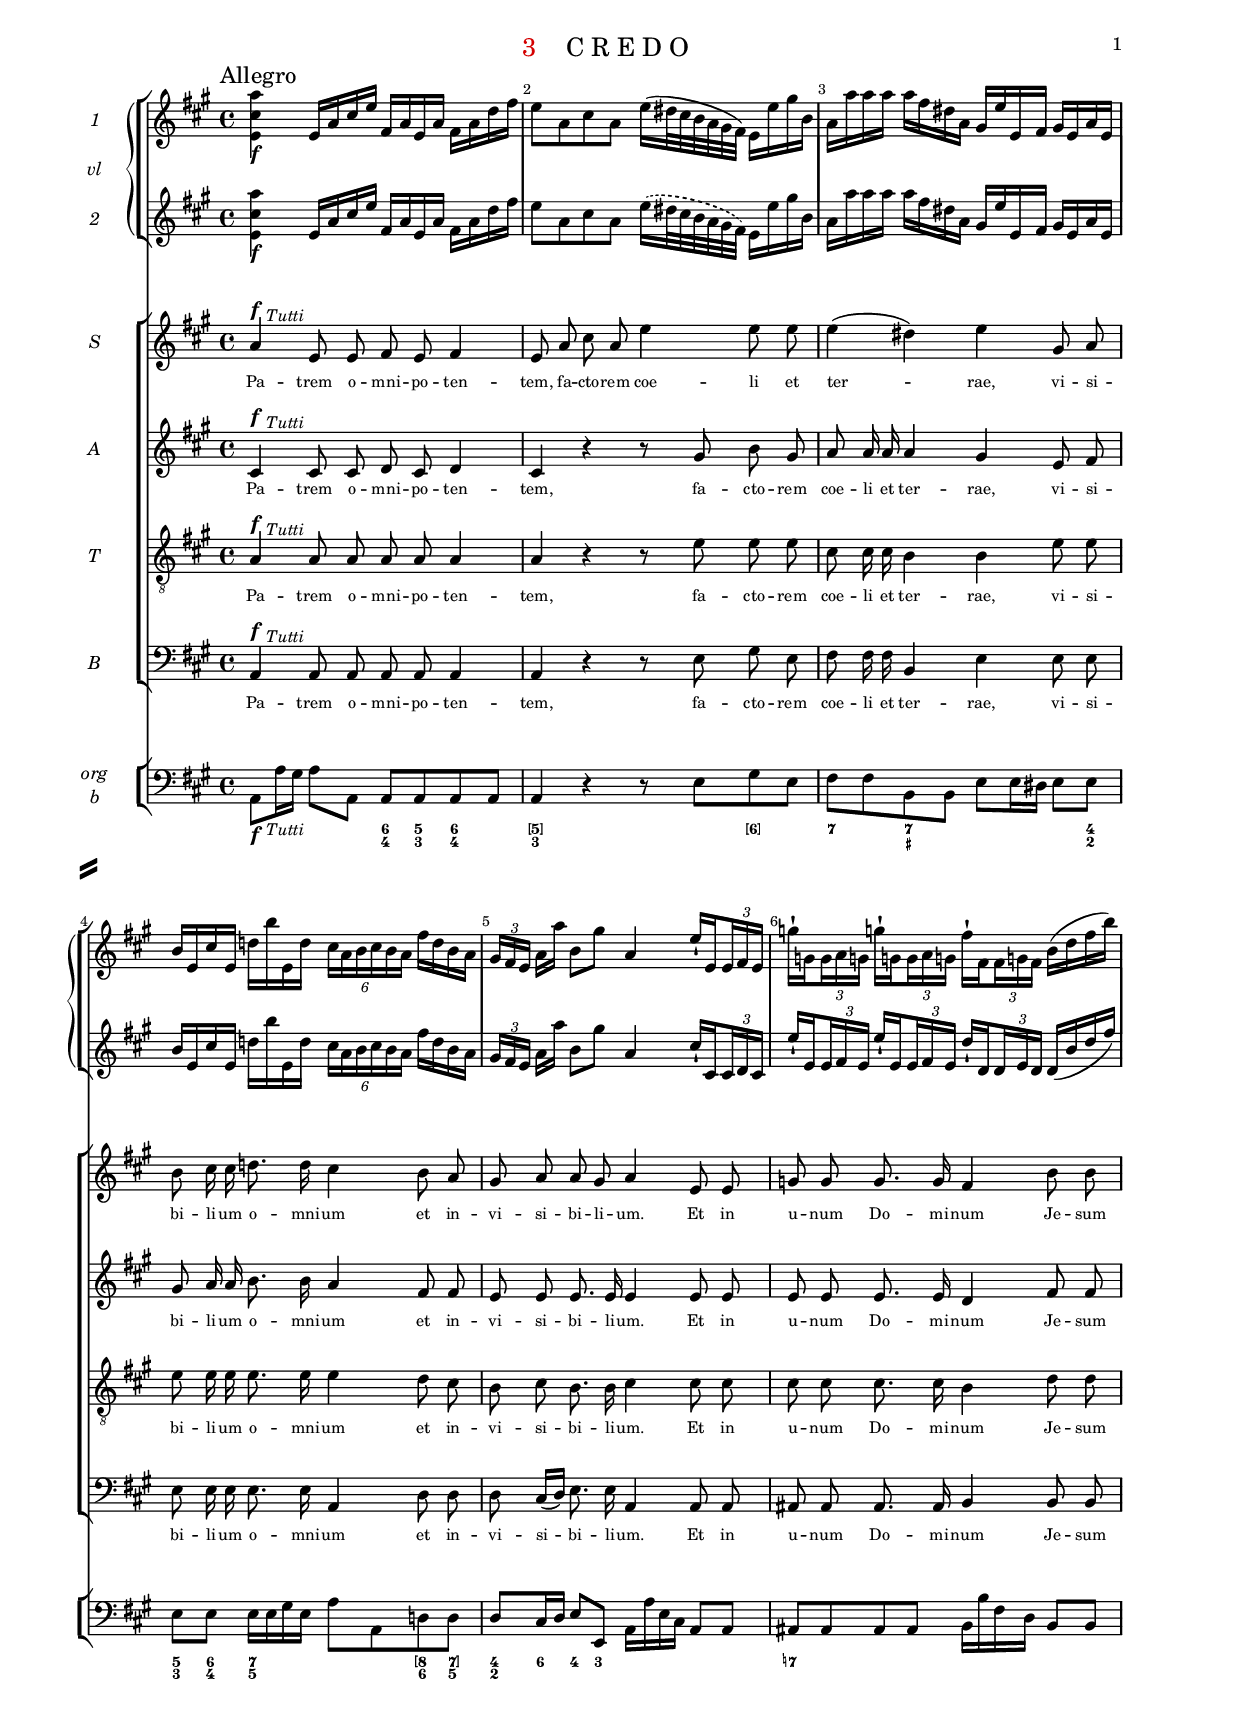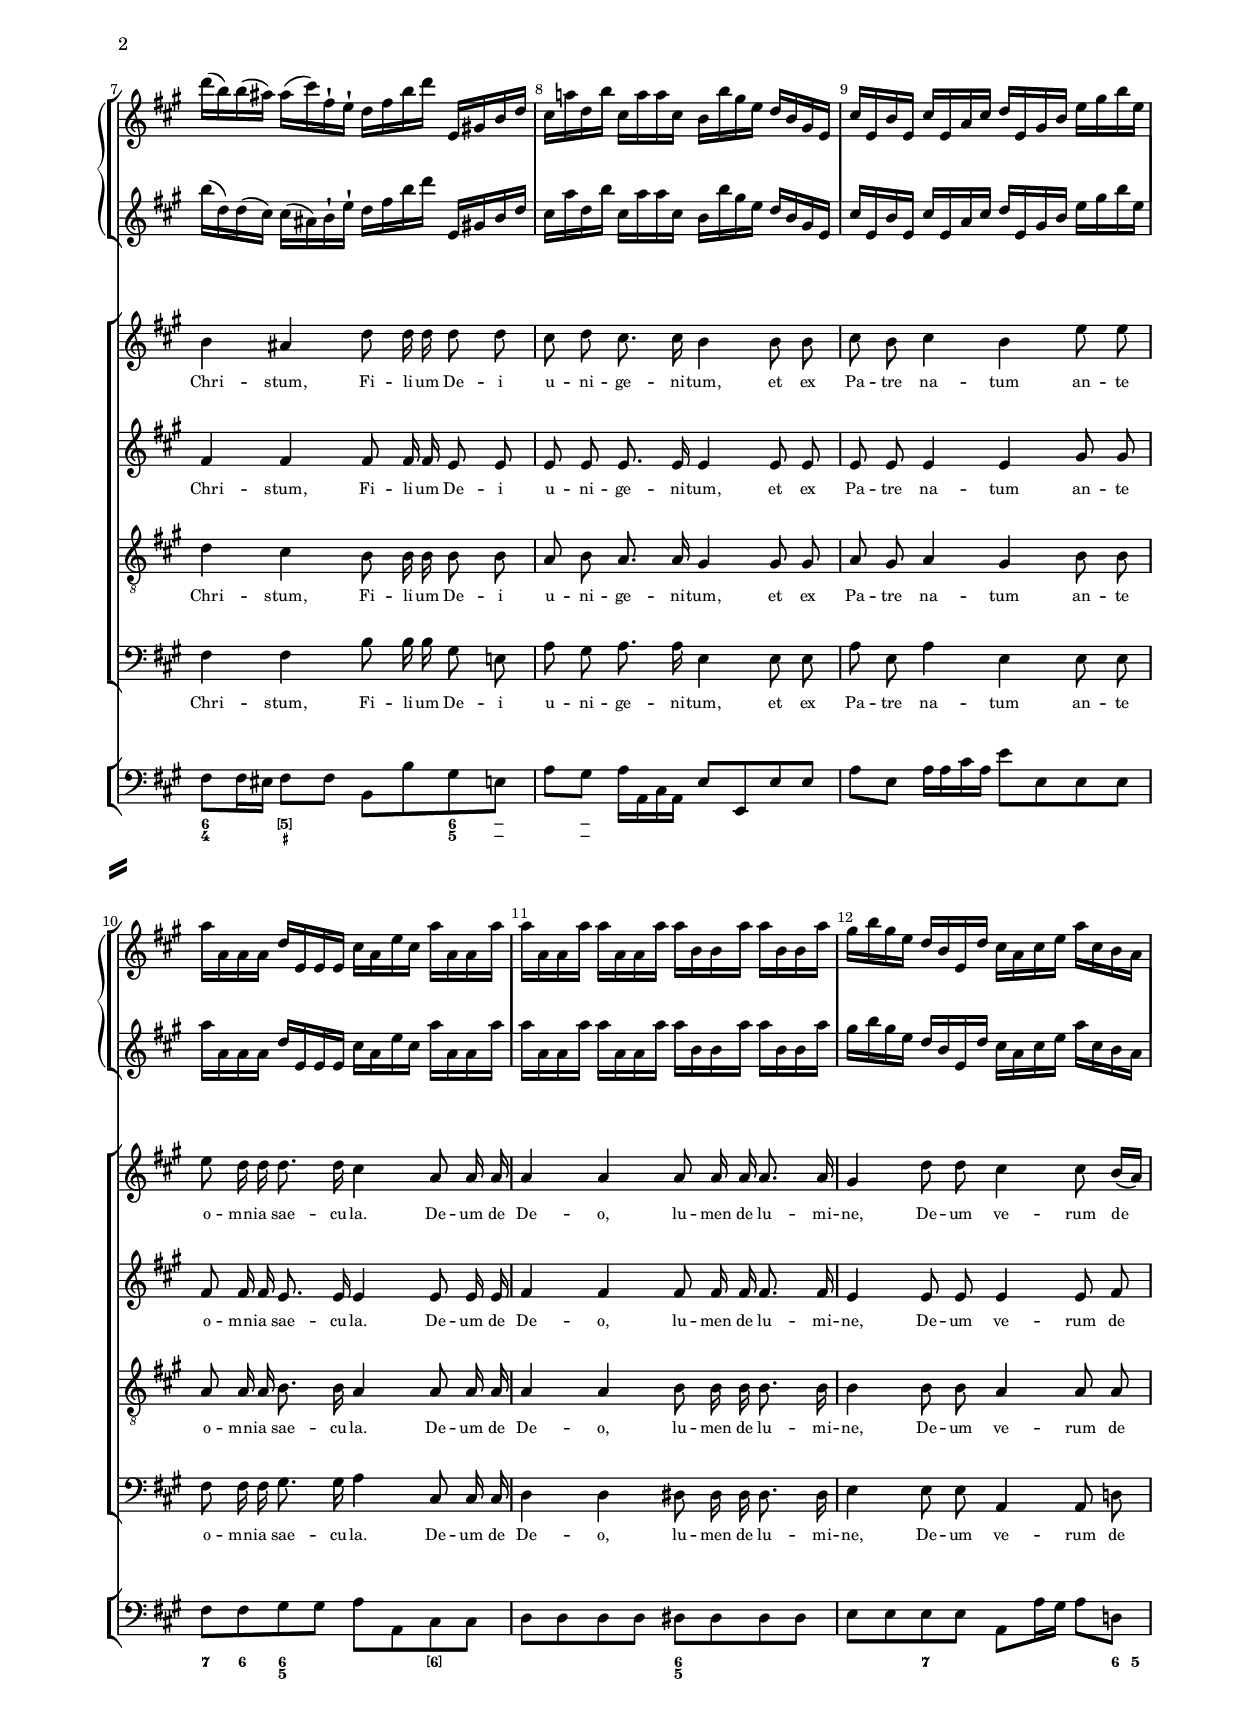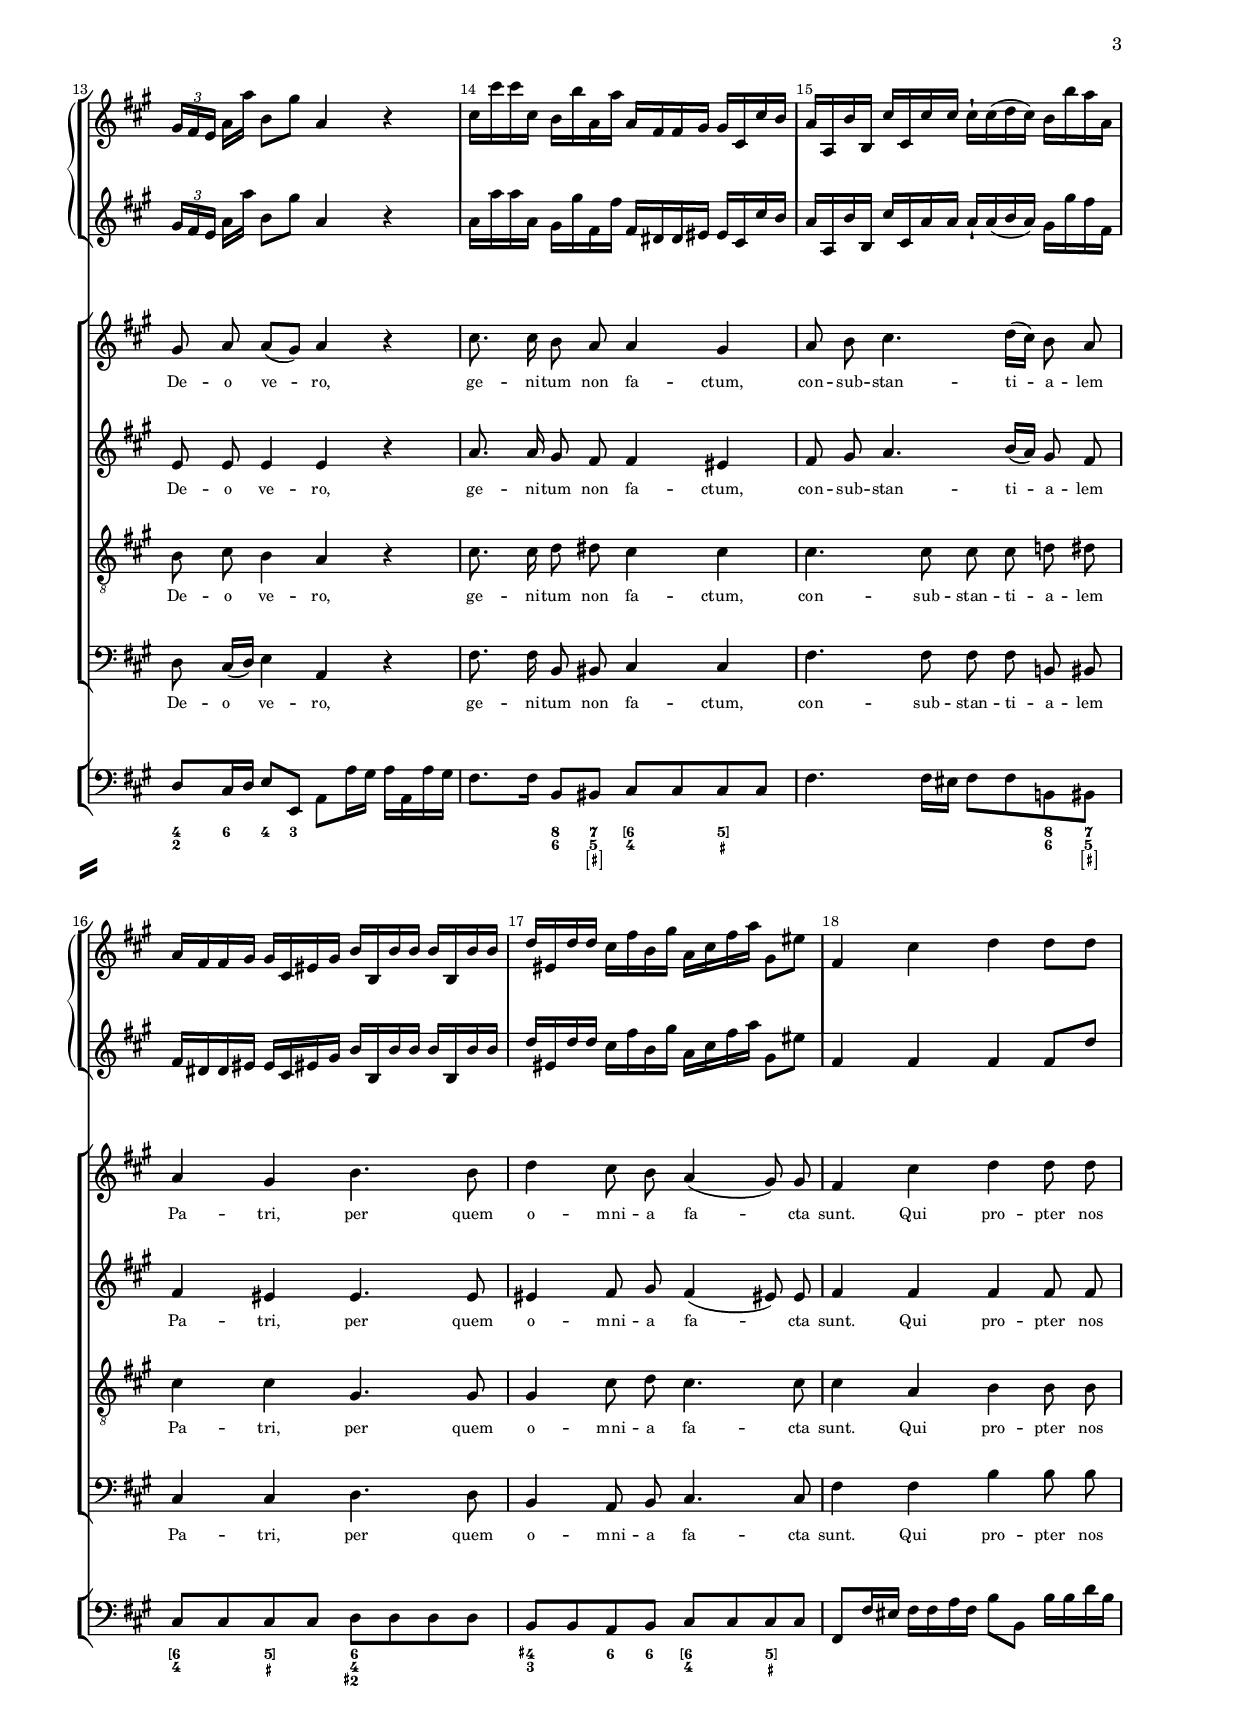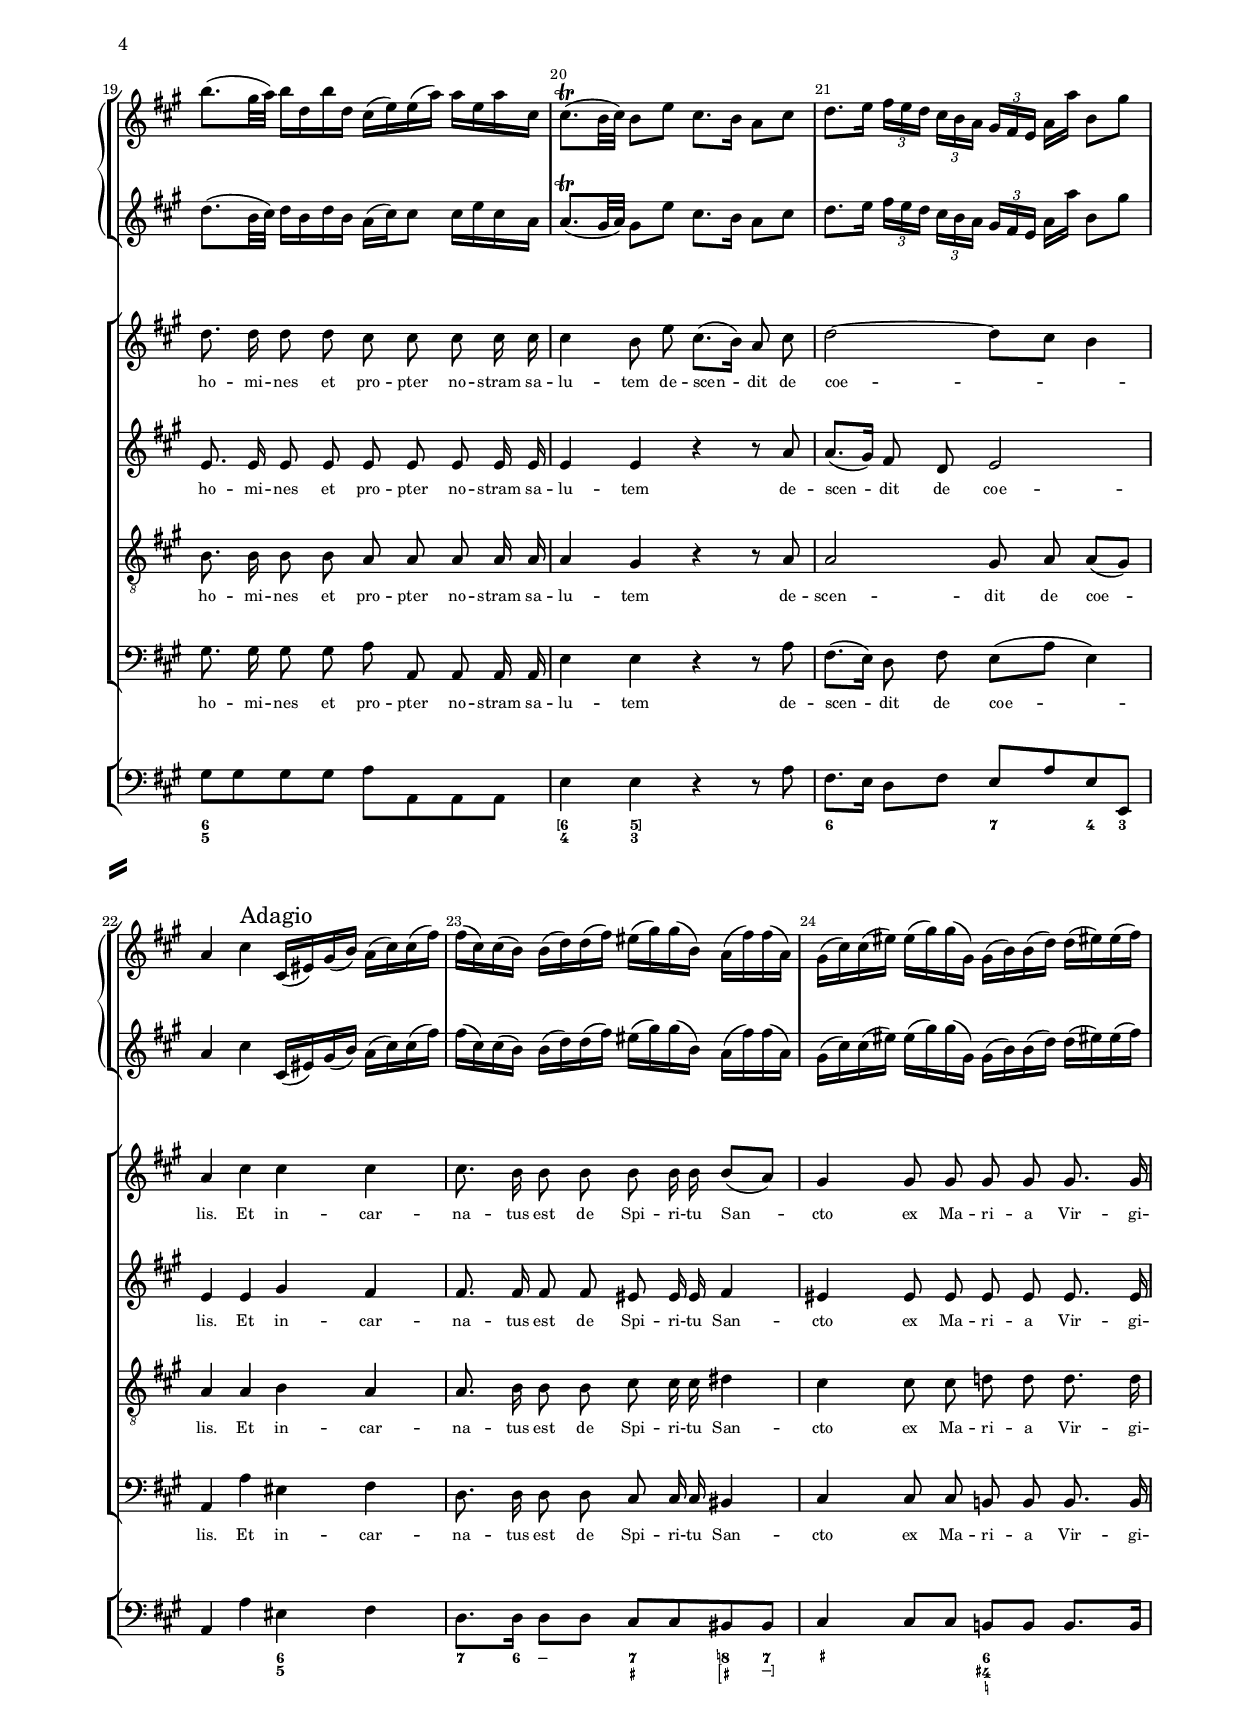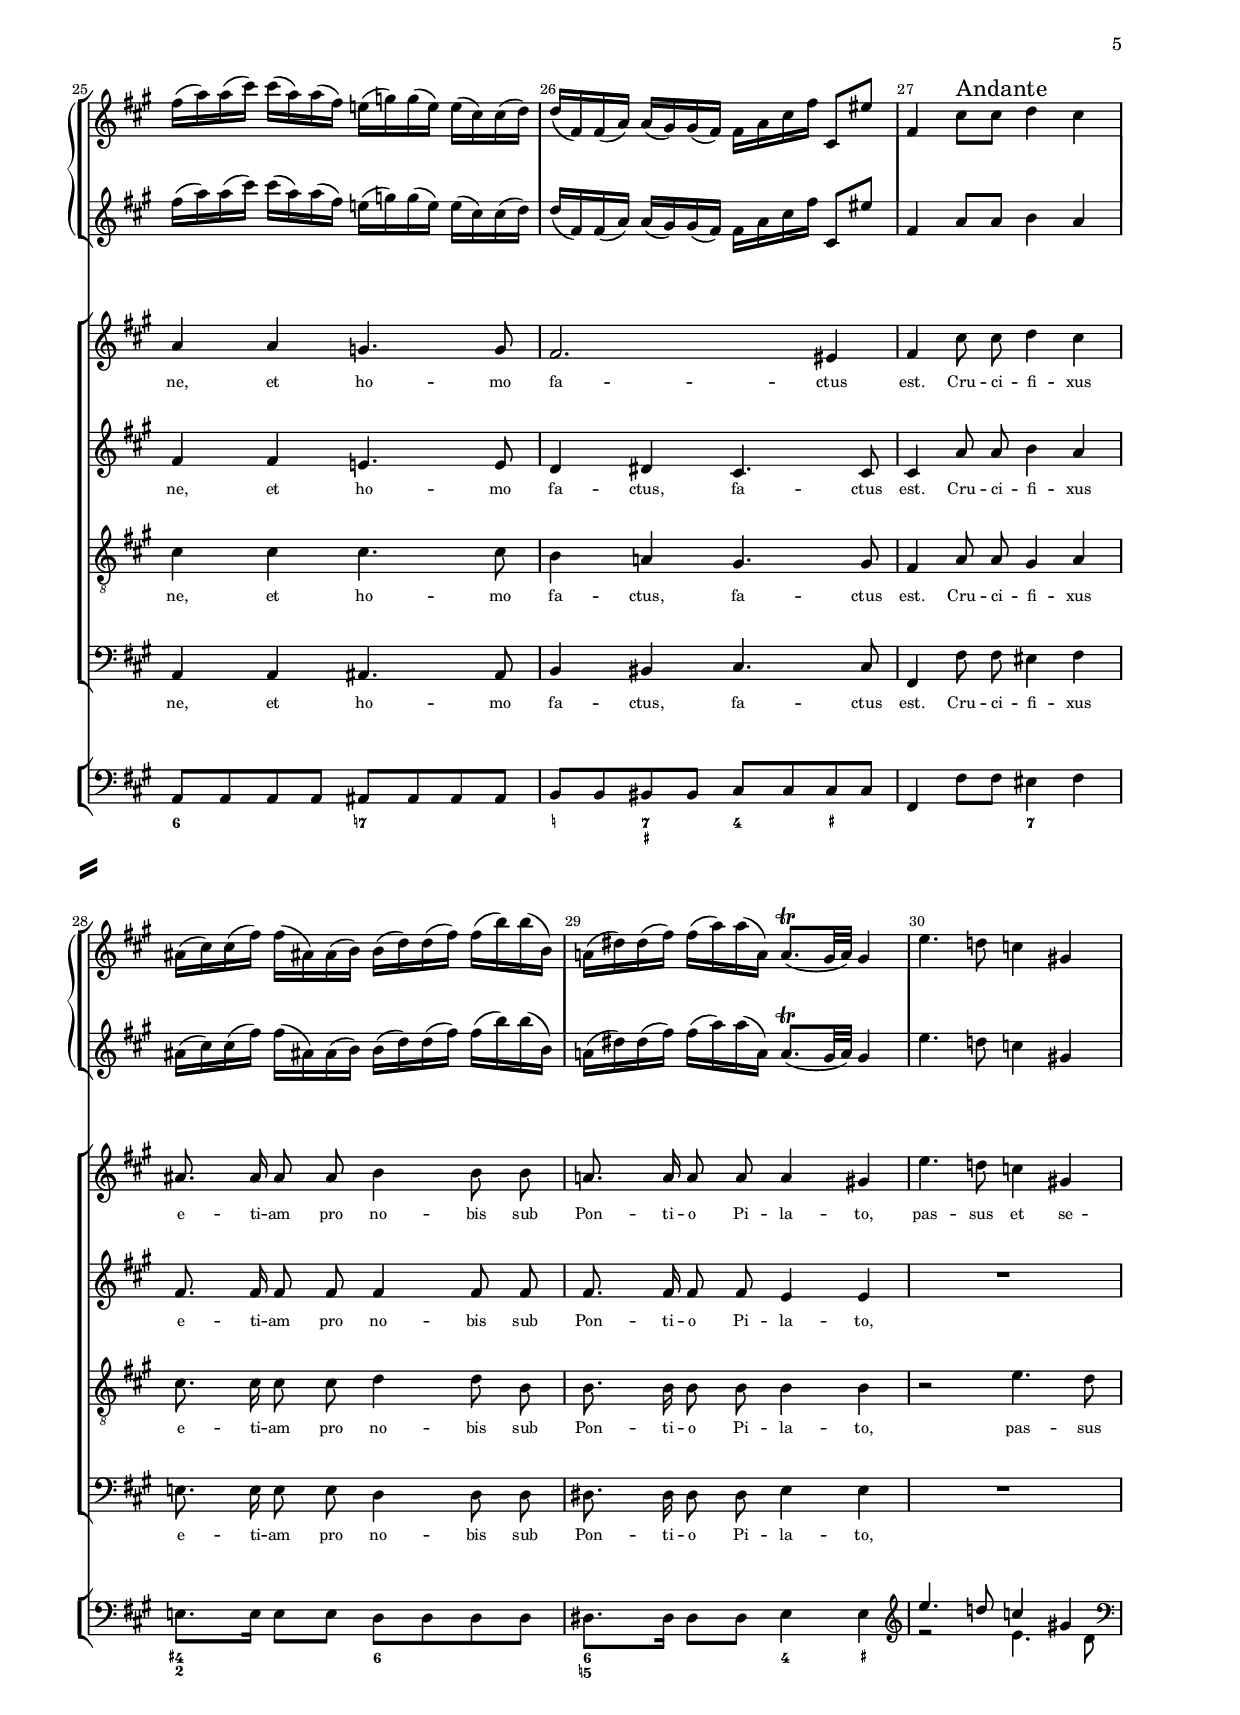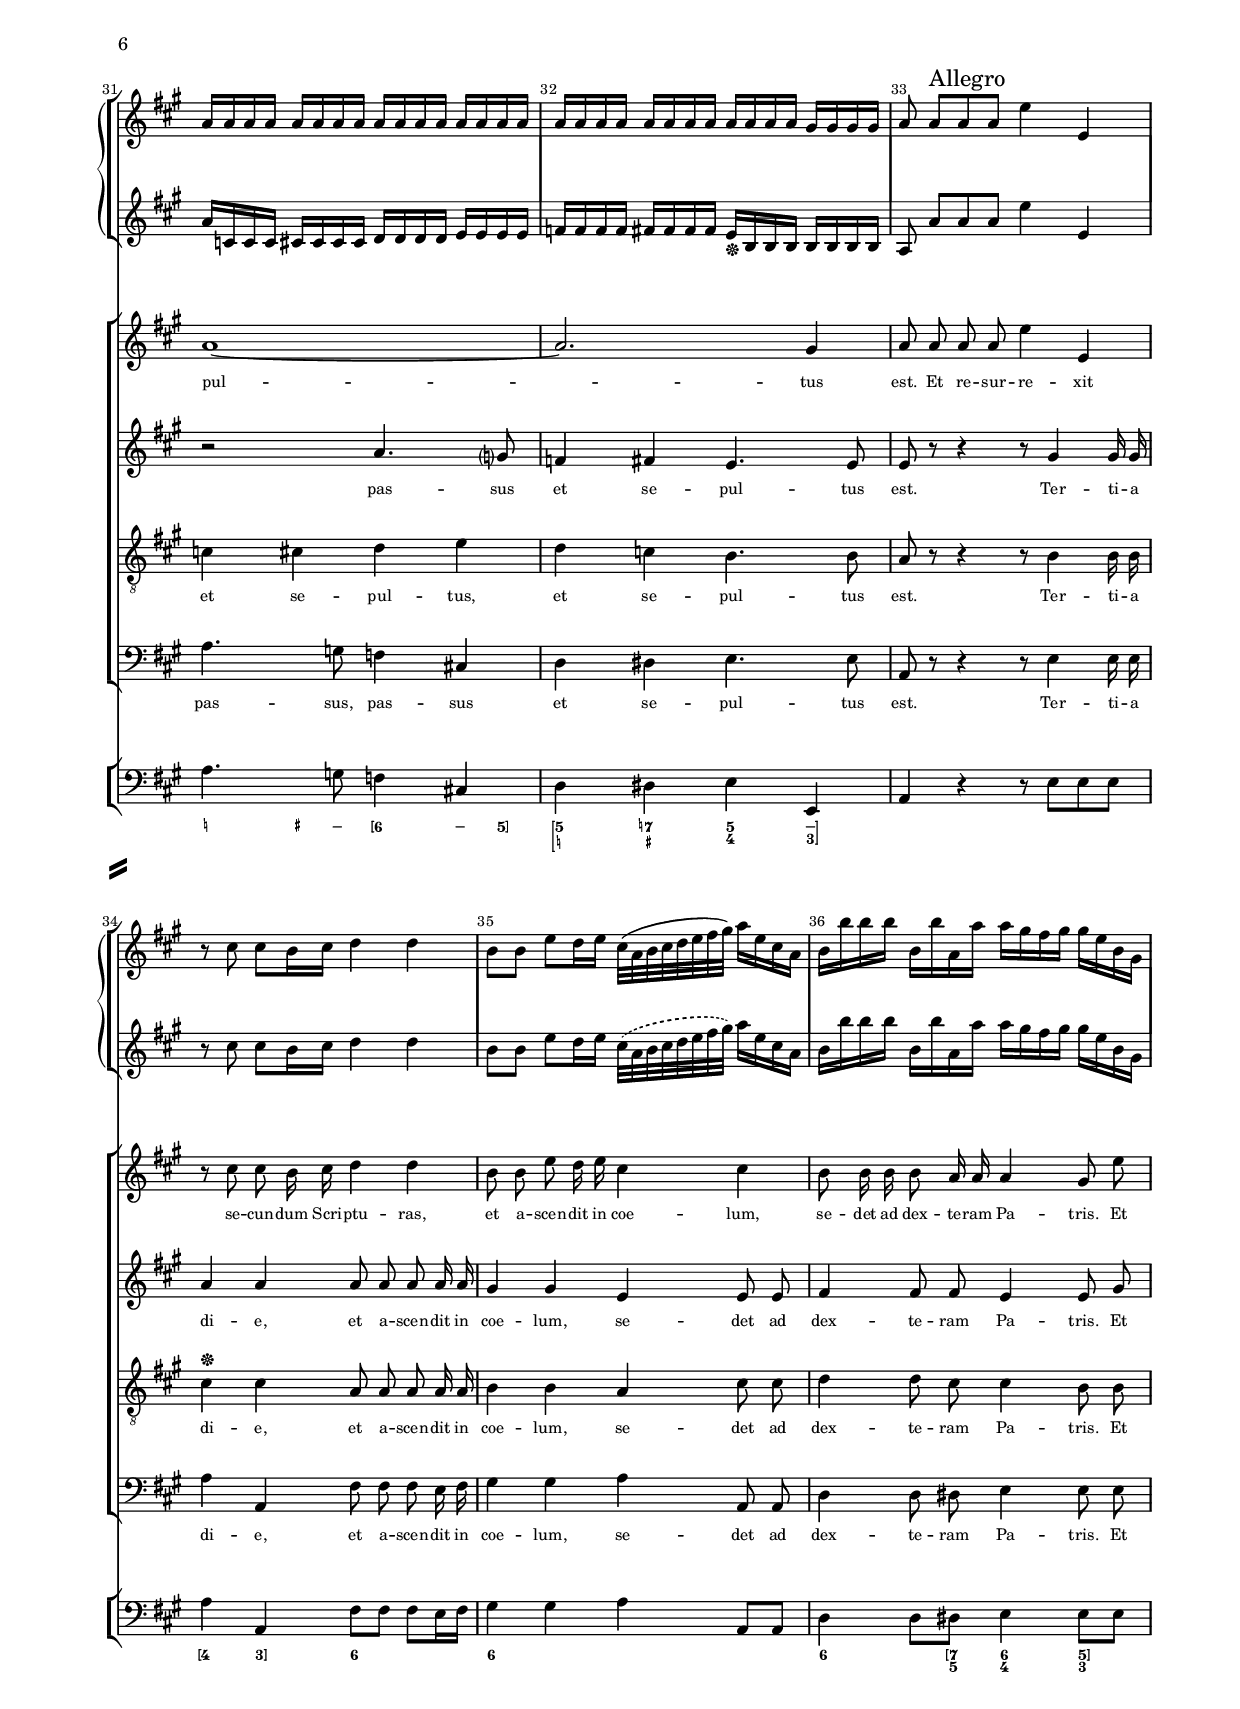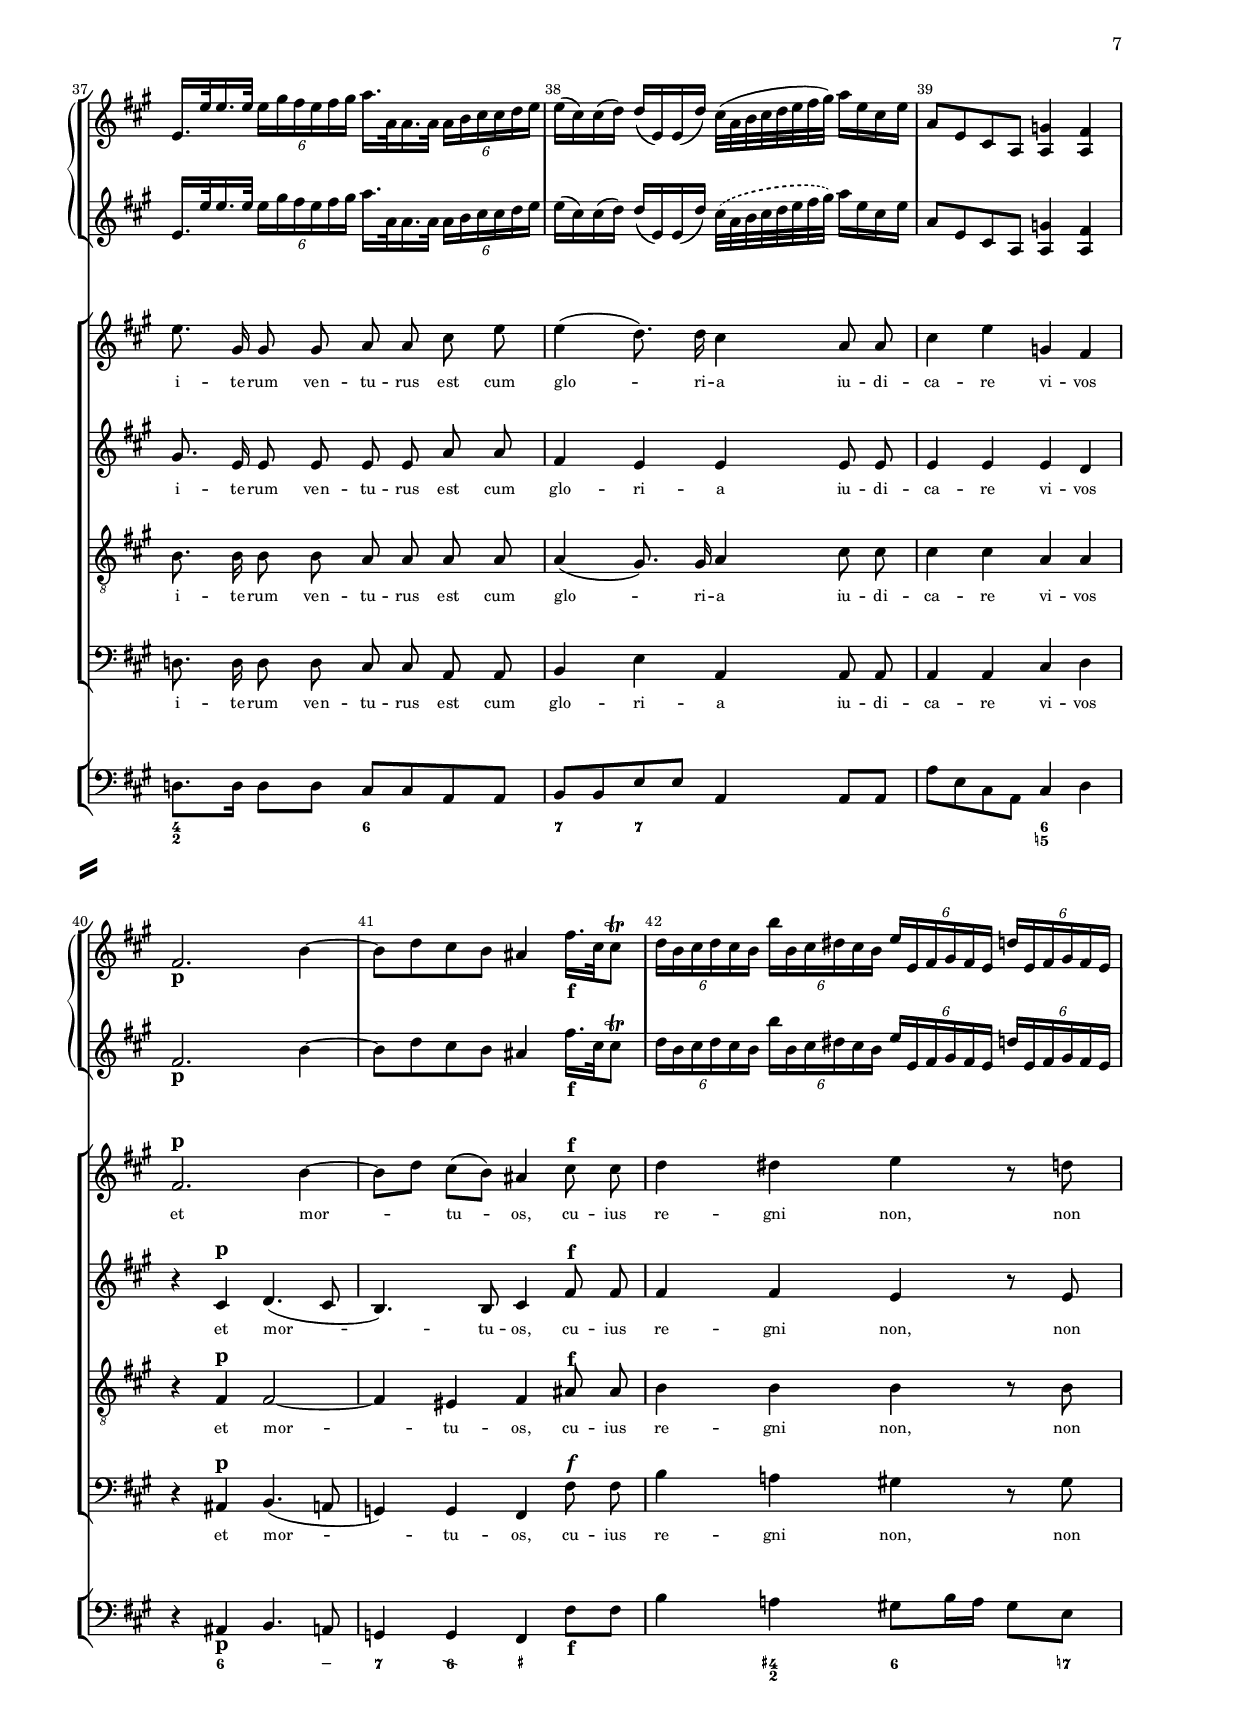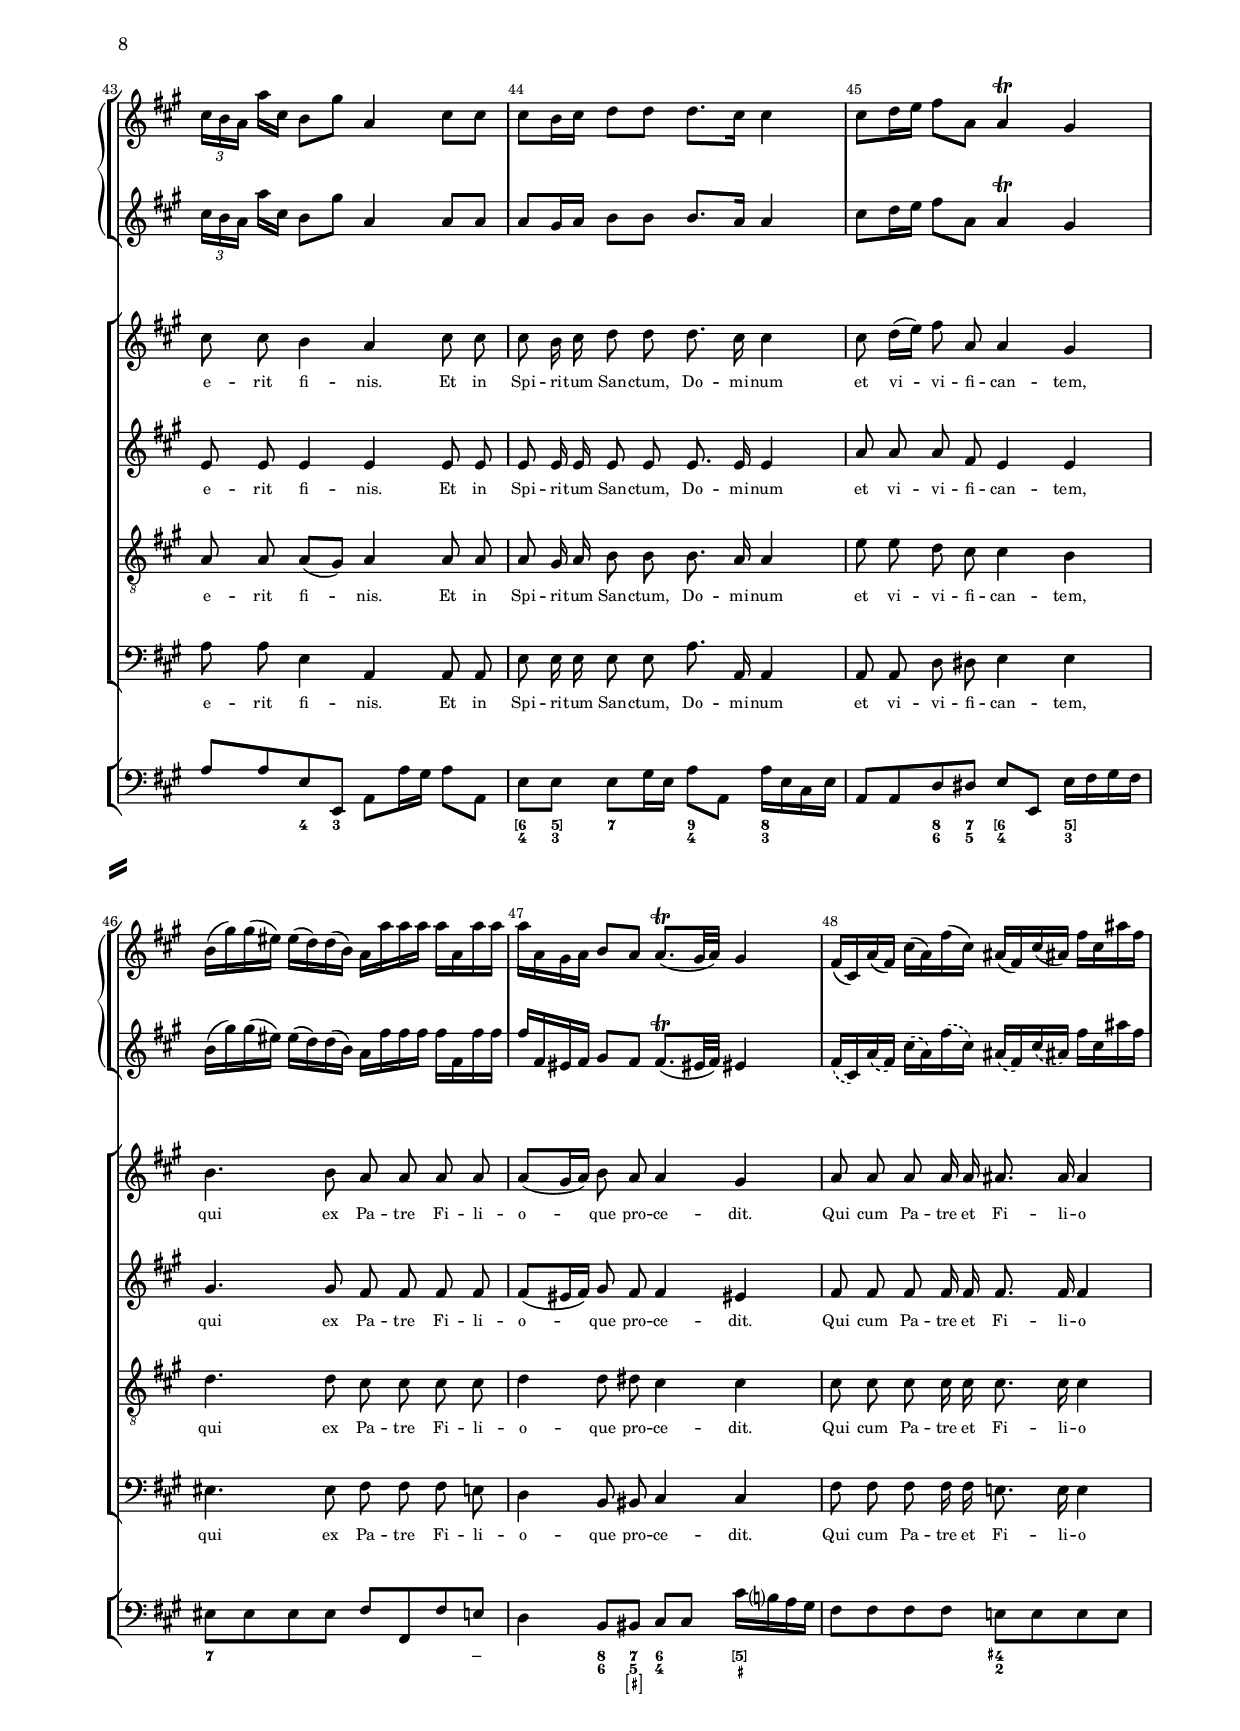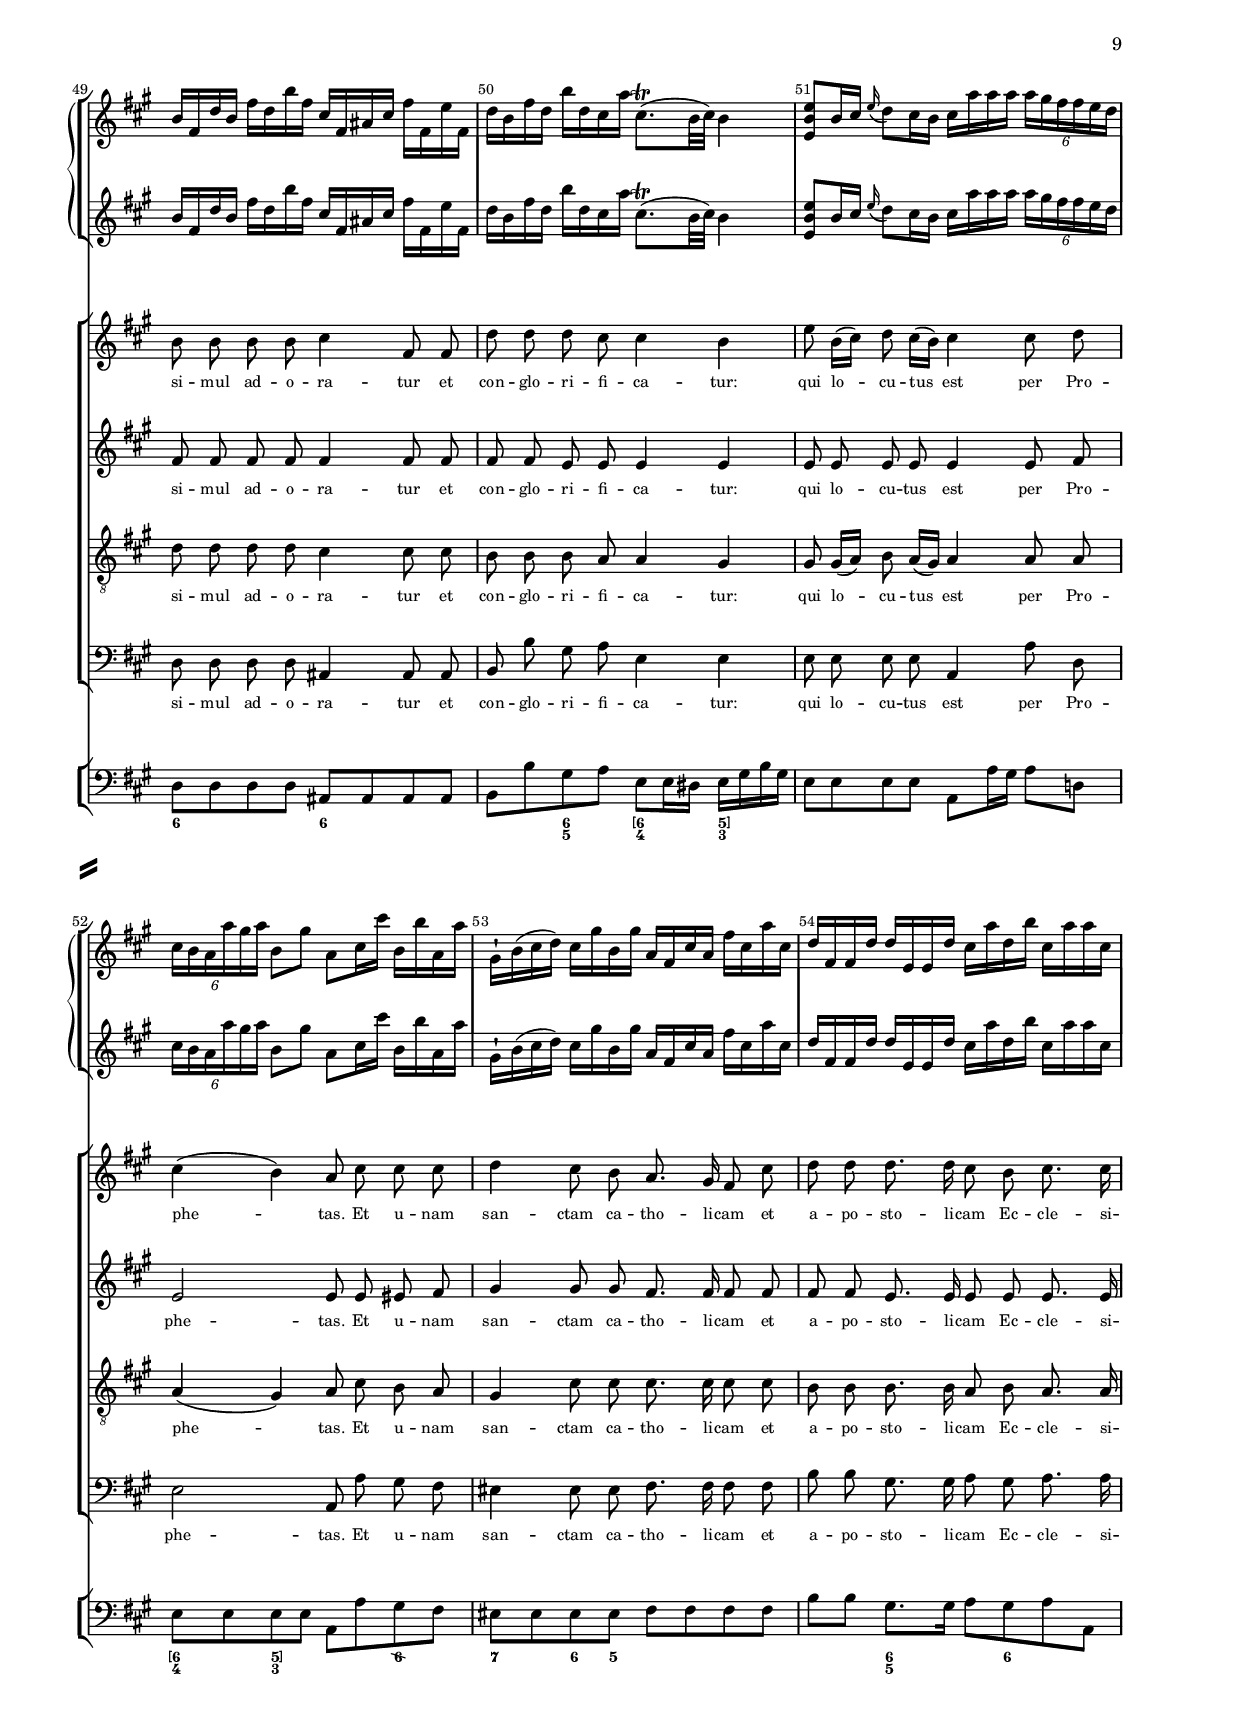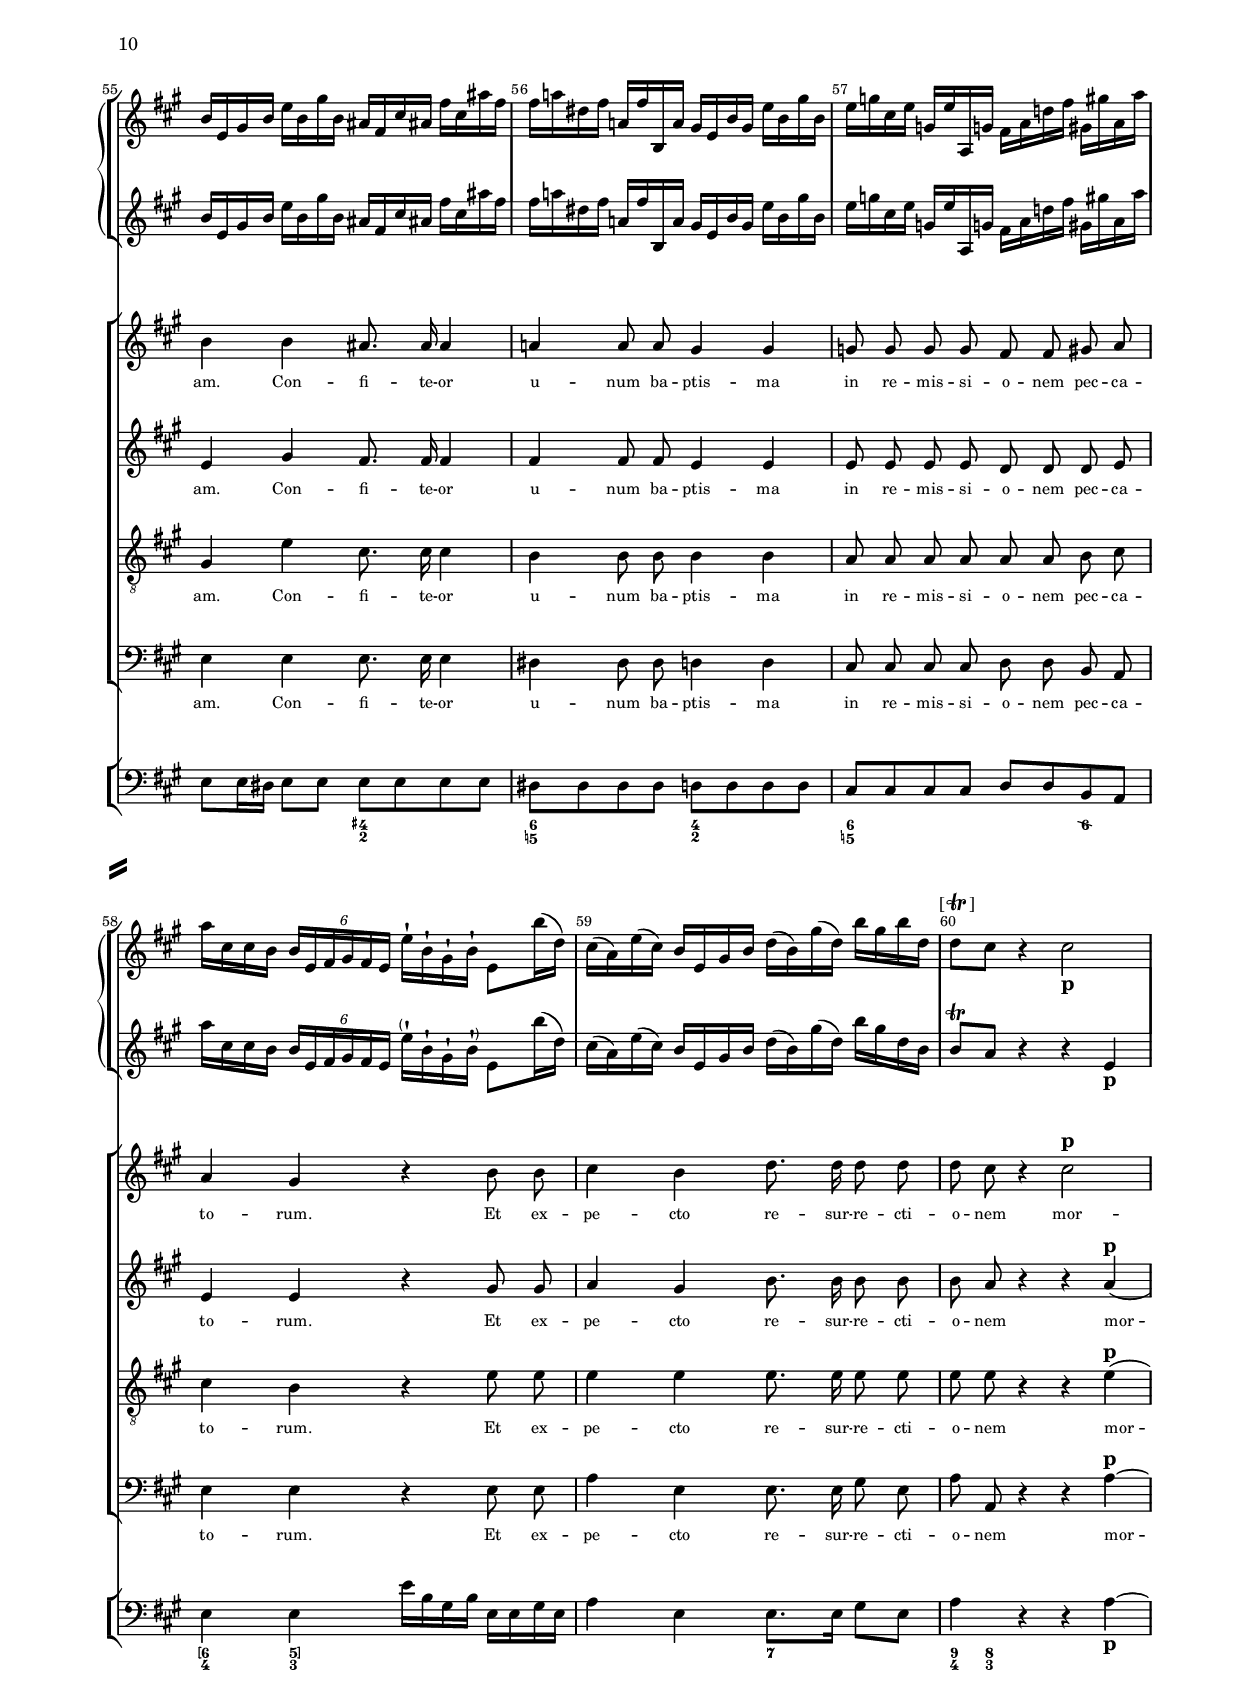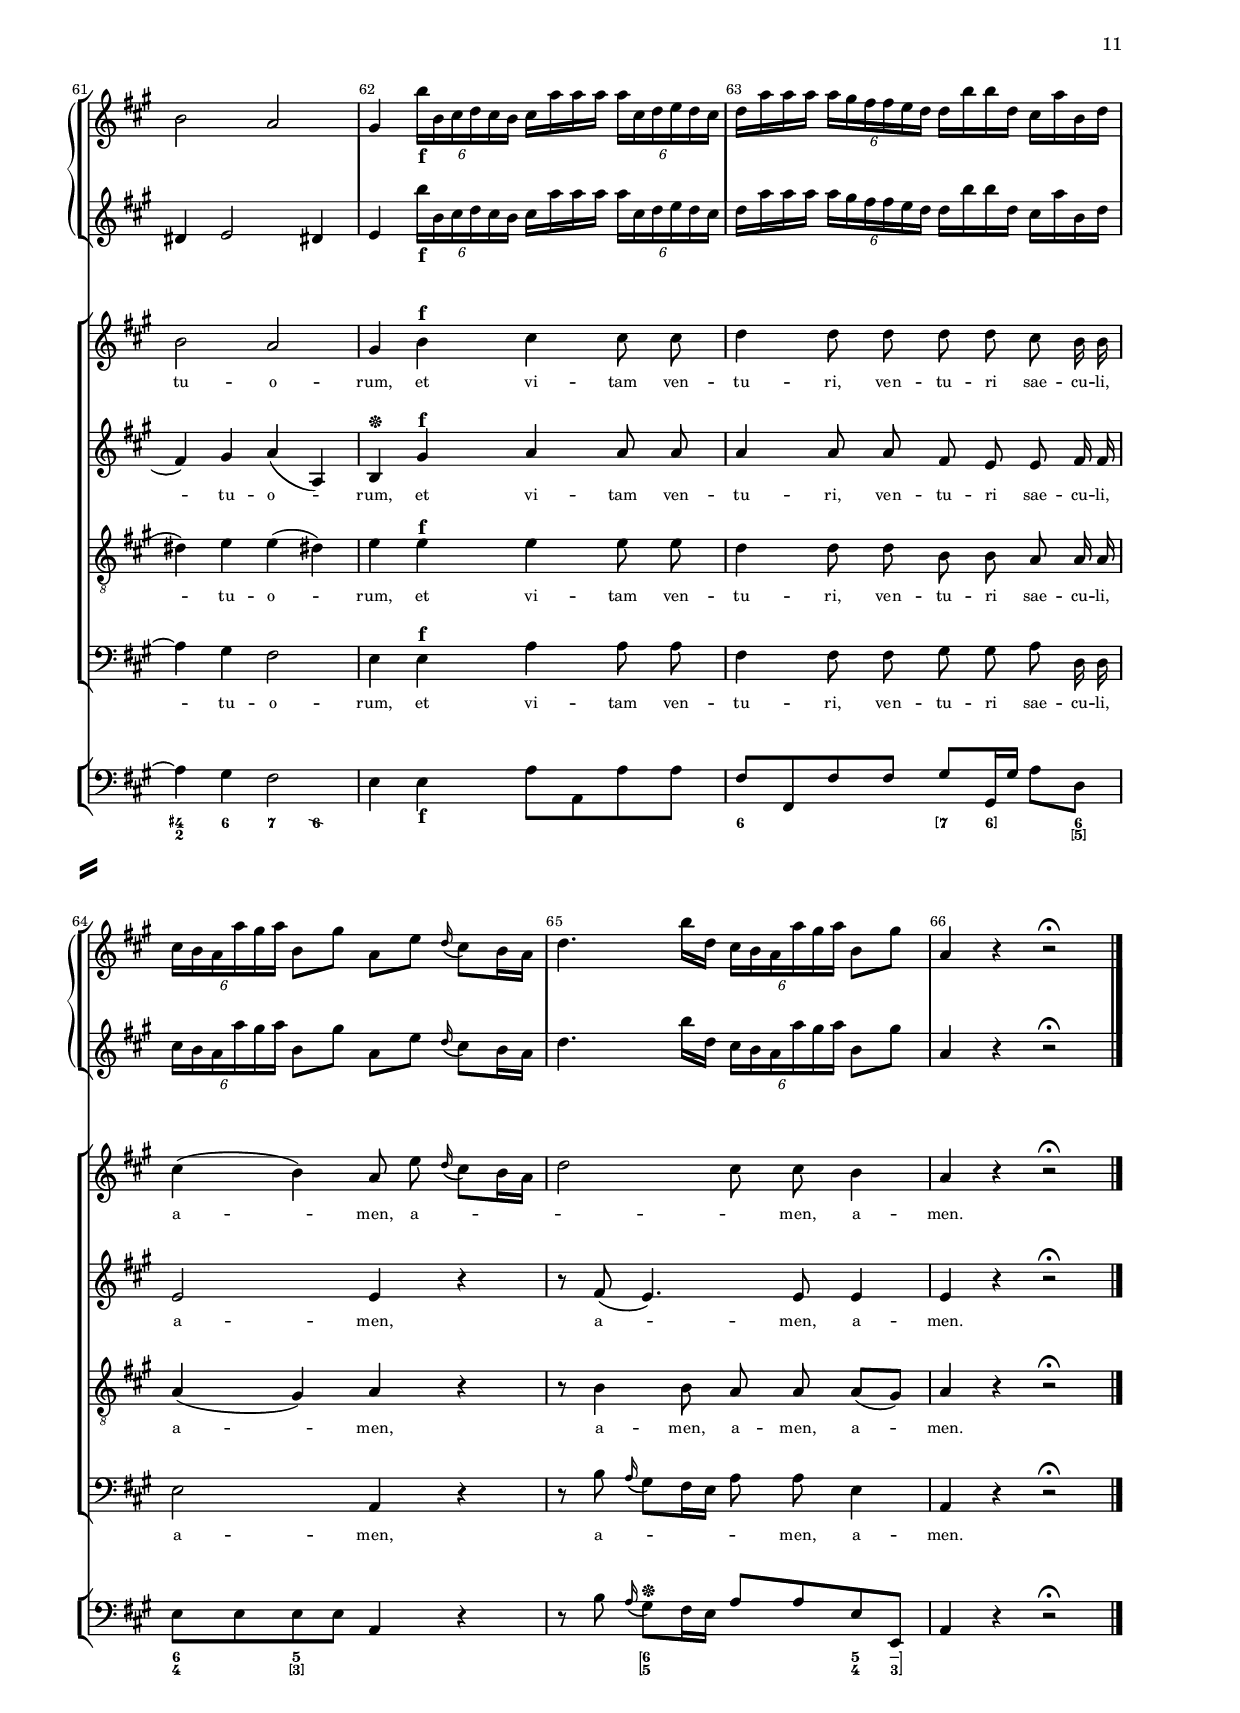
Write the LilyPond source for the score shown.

\version "2.22.0"

\include "../definitions.ly"

\paper {
	indent = 1\cm
	#(define (page-post-process layout pages) (ly:create-toc-file layout pages))
}

#(set-global-staff-size 15.87)

\book {
	% \bookpart {
	% 	\header {
	% 		number = "1"
	% 		title = "K Y R I E"
	% 	}
	% 	\paper { indent = 3\cm }
	% 	\tocSection "1" "Kyrie"
	% 	\score {
	% 		<<
	% 			\new StaffGroup <<
	% 				\new GrandStaff <<
	% 					\set GrandStaff.instrumentName = "Violino"
	% 					\new Staff {
	% 						\set Staff.instrumentName = "I"
	% 						\KyrieViolinoI
	% 					}
	% 					\new Staff {
	% 						\set Staff.instrumentName = "II"
	% 						\KyrieViolinoII
	% 					}
	% 				>>
	% 			>>
	% 			\new ChoirStaff <<
	% 				\new Staff {
	% 					\set Staff.instrumentName = \SopranoIncipit
	% 					\override Staff.InstrumentName.self-alignment-Y = ##f
	% 					\override Staff.InstrumentName.self-alignment-X = #RIGHT
	% 					\new Voice = "Soprano" { \dynamicUp \KyrieSopranoNotes }
	% 				}
	% 				\new Lyrics \lyricsto Soprano \KyrieSopranoLyrics
	%
	% 				\new Staff {
	% 					\set Staff.instrumentName = \AltoIncipit
	% 					\override Staff.InstrumentName.self-alignment-Y = ##f
	% 					\override Staff.InstrumentName.self-alignment-X = #RIGHT
	% 					\new Voice = "Alto" { \dynamicUp \KyrieAltoNotes }
	% 				}
	% 				\new Lyrics \lyricsto Alto \KyrieAltoLyrics
	%
	% 				\new Staff {
	% 					\set Staff.instrumentName = \TenoreIncipit
	% 					\override Staff.InstrumentName.self-alignment-Y = ##f
	% 					\override Staff.InstrumentName.self-alignment-X = #RIGHT
	% 					\new Voice = "Tenore" { \dynamicUp \KyrieTenoreNotes }
	% 				}
	% 				\new Lyrics \lyricsto Tenore \KyrieTenoreLyrics
	%
	% 				\new Staff {
	% 					\set Staff.instrumentName = "Basso"
	% 					\new Voice = "Basso" { \dynamicUp \KyrieBassoNotes }
	% 				}
	% 				\new Lyrics \lyricsto Basso \KyrieBassoLyrics
	% 			>>
	% 			\new StaffGroup <<
	% 				\new Staff {
	% 					\set Staff.instrumentName = \markup \center-column { "Organo" "e Bassi" }
	% 					% \transpose c c,
	% 					\KyrieOrgano
	% 				}
	% 			>>
	% 			\new FiguredBass { \KyrieBassFigures }
	% 		>>
	% 		\layout { }
	% 		\midi { \tempo 4 = 90 }
	% 	}
	% }
	% \bookpart {
	% 	\header {
	% 		number = "2"
	% 		title = "G L O R I A"
	% 	}
	% 	\paper { page-count = #8 }
	% 	\tocSection "2" "Gloria"
	% 	\score {
	% 		<<
	% 			\new StaffGroup <<
	% 				\new GrandStaff <<
	% 					\set GrandStaff.instrumentName = "vl"
	% 					\new Staff {
	% 						\set Staff.instrumentName = "1"
	% 						\GloriaViolinoI
	% 					}
	% 					\new Staff {
	% 						\set Staff.instrumentName = "2"
	% 						\GloriaViolinoII
	% 					}
	% 				>>
	% 			>>
	% 			\new ChoirStaff <<
	% 				\new Staff {
	% 					\set Staff.instrumentName = "S"
	% 					\new Voice = "Soprano" { \dynamicUp \GloriaSopranoNotes }
	% 				}
	% 				\new Lyrics \lyricsto Soprano \GloriaSopranoLyrics
	%
	% 				\new Staff {
	% 					\set Staff.instrumentName = "A"
	% 					\new Voice = "Alto" { \dynamicUp \GloriaAltoNotes }
	% 				}
	% 				\new Lyrics \lyricsto Alto \GloriaAltoLyrics
	%
	% 				\new Staff {
	% 					\set Staff.instrumentName = "T"
	% 					\new Voice = "Tenore" { \dynamicUp \GloriaTenoreNotes }
	% 				}
	% 				\new Lyrics \lyricsto Tenore \GloriaTenoreLyrics
	%
	% 				\new Staff {
	% 					\set Staff.instrumentName = "B"
	% 					\new Voice = "Basso" { \dynamicUp \GloriaBassoNotes }
	% 				}
	% 				\new Lyrics \lyricsto Basso \GloriaBassoLyrics
	% 			>>
	% 			\new StaffGroup <<
	% 				\new Staff {
	% 					\set Staff.instrumentName = \markup \center-column { "org" "b" }
	% 					% \transpose c c,
	% 					\GloriaOrgano
	% 				}
	% 			>>
	% 			\new FiguredBass { \GloriaBassFigures }
	% 		>>
	% 		\layout { }
	% 		\midi { \tempo 4 = 80 }
	% 	}
	% }
	\bookpart {
		\header {
			number = "3"
			title = "C R E D O"
		}
		\tocSection "3" "Credo"
		\score {
			<<
				\new StaffGroup <<
					\new GrandStaff <<
						\set GrandStaff.instrumentName = "vl"
						\new Staff {
							\set Staff.instrumentName = "1"
							\CredoViolinoI
						}
						\new Staff {
							\set Staff.instrumentName = "2"
							\CredoViolinoII
						}
					>>
				>>
				\new ChoirStaff <<
					\new Staff {
						\set Staff.instrumentName = "S"
						\new Voice = "Soprano" { \dynamicUp \CredoSopranoNotes }
					}
					\new Lyrics \lyricsto Soprano \CredoSopranoLyrics

					\new Staff {
						\set Staff.instrumentName = "A"
						\new Voice = "Alto" { \dynamicUp \CredoAltoNotes }
					}
					\new Lyrics \lyricsto Alto \CredoAltoLyrics

					\new Staff {
						\set Staff.instrumentName = "T"
						\new Voice = "Tenore" { \dynamicUp \CredoTenoreNotes }
					}
					\new Lyrics \lyricsto Tenore \CredoTenoreLyrics

					\new Staff {
						\set Staff.instrumentName = "B"
						\new Voice = "Basso" { \dynamicUp \CredoBassoNotes }
					}
					\new Lyrics \lyricsto Basso \CredoBassoLyrics
				>>
				\new StaffGroup <<
					\new Staff {
						\set Staff.instrumentName = \markup \center-column { "org" "b" }
						% \transpose c c,
						\CredoOrgano
					}
				>>
				\new FiguredBass { \CredoBassFigures }
			>>
			\layout { }
			\midi { \tempo 4 = 80 }
		}
	}
}
